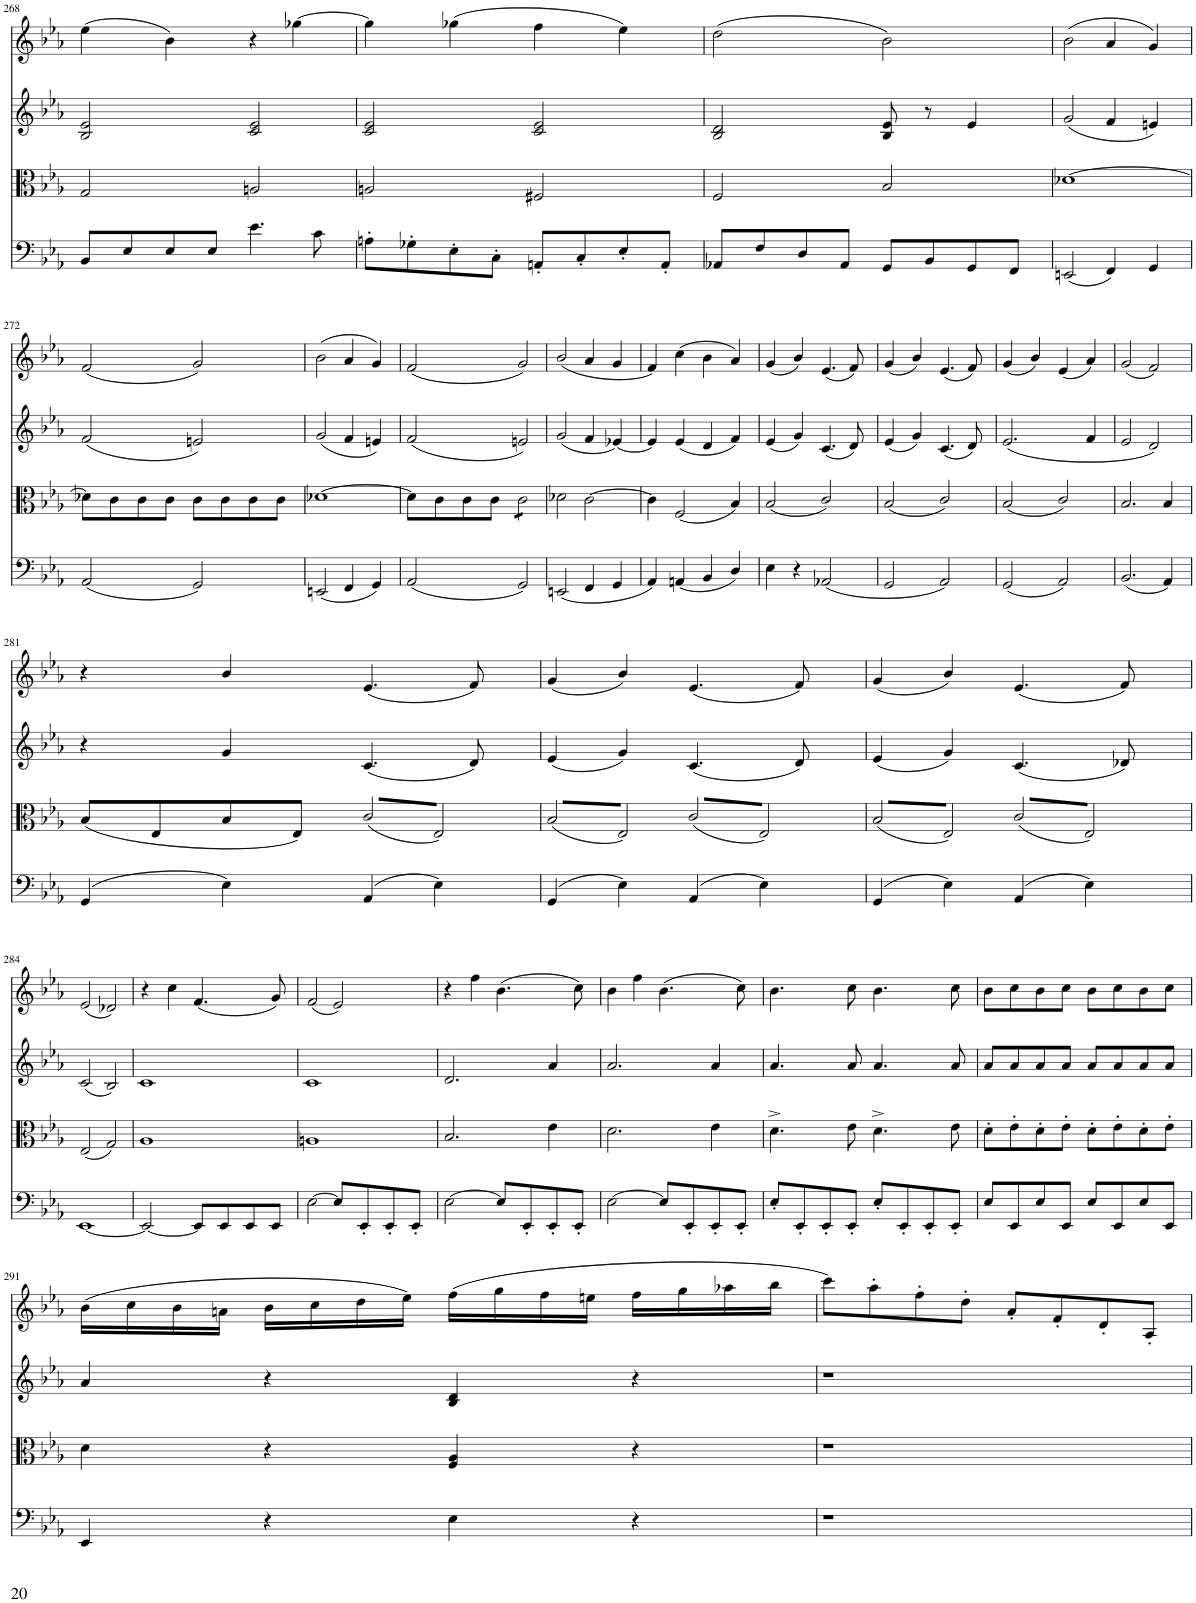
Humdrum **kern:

**kern	**kern	**kern	**kern
*part4	*part3	*part2	*part1
*staff4	*staff3	*staff2	*staff1
*I"Piano	*I"Piano	*I"Piano	*I"Piano
*I'Pno	*I'Pno	*I'Pno	*I'Pno
!!LO:PB:g=z
*clefF4	*clefC3	*clefG2	*clefG2
*k[b-e-a-]	*k[b-e-a-]	*k[b-e-a-]	*k[b-e-a-]
*M4/4	*M4/4	*M4/4	*M4/4
*met(c)	*met(c)	*met(c)	*met(c)
=268	=268	=268	=268
8BB-/L	2G/	2B-/ 2e-/	(4ee-\
8E-/	.	.	.
8E-/	.	.	4b-\)
8E-/J	.	.	.
4.e-\	2An/	2c/ 2e-/	4r
.	.	.	[4gg-X\
8c\	.	.	.
=269	=269	=269	=269
8An'\L	2An/	2c/ 2e-/	4gg-\]
8G-X'\	.	.	.
8E-'\	.	.	(4gg-X\
8C'\J	.	.	.
8AAn'/L	2F#X/	2c/ 2e-/	4ff\
8C'/	.	.	.
8E-'/	.	.	4ee-\)
8AA'/J	.	.	.
=270	=270	=270	=270
8AA-X/L	2F/	2B-/ 2d/	(2dd\
8F/	.	.	.
8D/	.	.	.
8AA-/J	.	.	.
8GG/L	2B-/	8B-/ 8e-/	2b-\)
8BB-/	.	8r	.
8GG/	.	4e-/	.
8FF/J	.	.	.
=271	=271	=271	=271
(2EEn/	[1d-X	(2g/	(2b-\
4FF/)	.	4f/	4a-/
4GG/	.	4en/)	4g/)
!!LO:LB:g=z
=272	=272	=272	=272
(2AA-/	8d-X\L]	(2f/	(2f/
.	8c\	.	.
.	8c\	.	.
.	8c\J	.	.
2GG/)	8c\L	2en/)	2g/)
.	8c\	.	.
.	8c\	.	.
.	8c\J	.	.
=273	=273	=273	=273
(2EEn/	[1d-X	(2g/	(2b-\
4FF/	.	4f/	4a-/
4GG/)	.	4en/)	4g/)
=274	=274	=274	=274
(2AA-/	8d-\L]	(2f/	(2f/
.	8c\	.	.
.	8c\	.	.
.	8c\J	.	.
*	*tremolo	*	*
2GG/)	8c\L	2en/)	2g/)
.	8c\	.	.
.	8c\	.	.
.	8c\J	.	.
*	*Xtremolo	*	*
=275	=275	=275	=275
(2EEn/	2d-X\	(2g/	(2b-/
4FF/	[2c\	4f/	4a-/
4GG/	.	[4e-X/)	4g/
=276	=276	=276	=276
4AA-/)	4c\]	4e-/]	4f/)
(4AAn/	(2F/	(4e-/	(4cc\
4BB-/	.	4d/	4b-\
4D/)	4B-/)	4f/)	4a-/)
=277	=277	=277	=277
4E-\	(2B-/	(4e-/	(4g/
4r	.	4g/)	4b-/)
(2AA-X/	2c/)	(4.c/	(4.e-/
.	.	8d/)	8f/)
=278	=278	=278	=278
2GG/	(2B-/	(4e-/	(4g/
.	.	4g/)	4b-/)
2AA-/)	2c/)	(4.c/	(4.e-/
.	.	8d/)	8f/)
=279	=279	=279	=279
(2GG/	(2B-/	(2.e-/	(4g/
.	.	.	4b-/)
2AA-/)	2c/)	.	(4e-/
.	.	4f/	4a-/)
=280	=280	=280	=280
(2.BB-/	2.B-/	2e-/	(2g/
.	.	2d/)	2f/)
4AA-/)	4B-/	.	.
!!LO:LB:g=z
=281	=281	=281	=281
(4GG/	(8B-/L	4r	4r
.	8E-/	.	.
4E-\)	8B-/	4g/	4b-/
.	8E-/J)	.	.
*	*tremolo	*	*
(4AA-/	(16c/LL	(4.c/	(4.e-/
.	16E-/)	.	.
.	16c/	.	.
.	16E-/)	.	.
4E-\)	16c/	.	.
.	16E-/)	.	.
.	16c/	8d/)	8f/)
.	16E-/)JJ	.	.
=282	=282	=282	=282
(4GG/	(16B-/LL	(4e-/	(4g/
.	16E-/)	.	.
.	16B-/	.	.
.	16E-/)	.	.
4E-\)	16B-/	4g/)	4b-/)
.	16E-/)	.	.
.	16B-/	.	.
.	16E-/)JJ	.	.
(4AA-/	(16c/LL	(4.c/	(4.e-/
.	16E-/)	.	.
.	16c/	.	.
.	16E-/)	.	.
4E-\)	16c/	.	.
.	16E-/)	.	.
.	16c/	8d/)	8f/)
.	16E-/)JJ	.	.
=283	=283	=283	=283
(4GG/	(16B-/LL	(4e-/	(4g/
.	16E-/)	.	.
.	16B-/	.	.
.	16E-/)	.	.
4E-\)	16B-/	4g/)	4b-/)
.	16E-/)	.	.
.	16B-/	.	.
.	16E-/)JJ	.	.
(4AA-/	(16c/LL	(4.c/	(4.e-/
.	16E-/)	.	.
.	16c/	.	.
.	16E-/)	.	.
4E-\)	16c/	.	.
.	16E-/)	.	.
.	16c/	8d-X/)	8f/)
.	16E-/)JJ	.	.
*	*Xtremolo	*	*
!!LO:LB:g=z
=284	=284	=284	=284
[1EE-	(2E-/	(2c/	(2e-/
.	.	.	.
.	.	.	.
.	.	.	.
.	2G/)	2B-/)	2d-X/)
=285	=285	=285	=285
2EE-/_	1A-	1c	4r
.	.	.	4cc\
8EE-/L]	.	.	(4.f/
8EE-/	.	.	.
8EE-/	.	.	.
8EE-/J	.	.	8g/)
=286	=286	=286	=286
[2E-\	1An	1c	(2f/
8E-/L]	.	.	2e-/)
8EE-'/	.	.	.
8EE-'/	.	.	.
8EE-'/J	.	.	.
=287	=287	=287	=287
[2E-\	2.B-/	2.d/	4r
.	.	.	4ff\
8E-/L]	.	.	(4.b-\
8EE-'/	.	.	.
8EE-'/	4e-\	4a-/	.
8EE-'/J	.	.	8cc\)
=288	=288	=288	=288
[2E-\	2.d\	2.a-/	4b-\
.	.	.	4ff\
8E-/L]	.	.	(4.b-\
8EE-'/	.	.	.
8EE-'/	4e-\	4a-/	.
8EE-'/J	.	.	8cc\)
=289	=289	=289	=289
8E-'/L	4.d^\	4.a-/	4.b-\
8EE-'/	.	.	.
8EE-'/	.	.	.
8EE-'/J	8e-\	8a-/	8cc\
8E-'/L	4.d^\	4.a-/	4.b-\
8EE-'/	.	.	.
8EE-'/	.	.	.
8EE-'/J	8e-\	8a-/	8cc\
=290	=290	=290	=290
8E-/L	8d'\L	8a-/L	8b-\L
8EE-/	8e-'\	8a-/	8cc\
8E-/	8d'\	8a-/	8b-\
8EE-/J	8e-'\J	8a-/J	8cc\J
8E-/L	8d'\L	8a-/L	8b-\L
8EE-/	8e-'\	8a-/	8cc\
8E-/	8d'\	8a-/	8b-\
8EE-/J	8e-'\J	8a-/J	8cc\J
!!LO:LB:g=z
=291	=291	=291	=291
4EE-/	4d\	4a-/	(16b-\LL
.	.	.	16cc\
.	.	.	16b-\
.	.	.	16an\JJ
4r	4r	4r	16b-\LL
.	.	.	16cc\
.	.	.	16dd\
.	.	.	16ee-\JJ)
4E-\	4F/ 4A-/	4B-/ 4d/	(16ff\LL
.	.	.	16gg\
.	.	.	16ff\
.	.	.	16een\JJ
4r	4r	4r	16ff\LL
.	.	.	16gg\
.	.	.	16aa-X\
.	.	.	16bb-\JJ
=292	=292	=292	=292
1r	1r	1r	8ccc\L)
.	.	.	8aa-'\
.	.	.	8ff'\
.	.	.	8dd'\J
.	.	.	8a-'/L
.	.	.	8f'/
.	.	.	8d'/
.	.	.	8A-'/J
=	=	=	=
*-	*-	*-	*-
